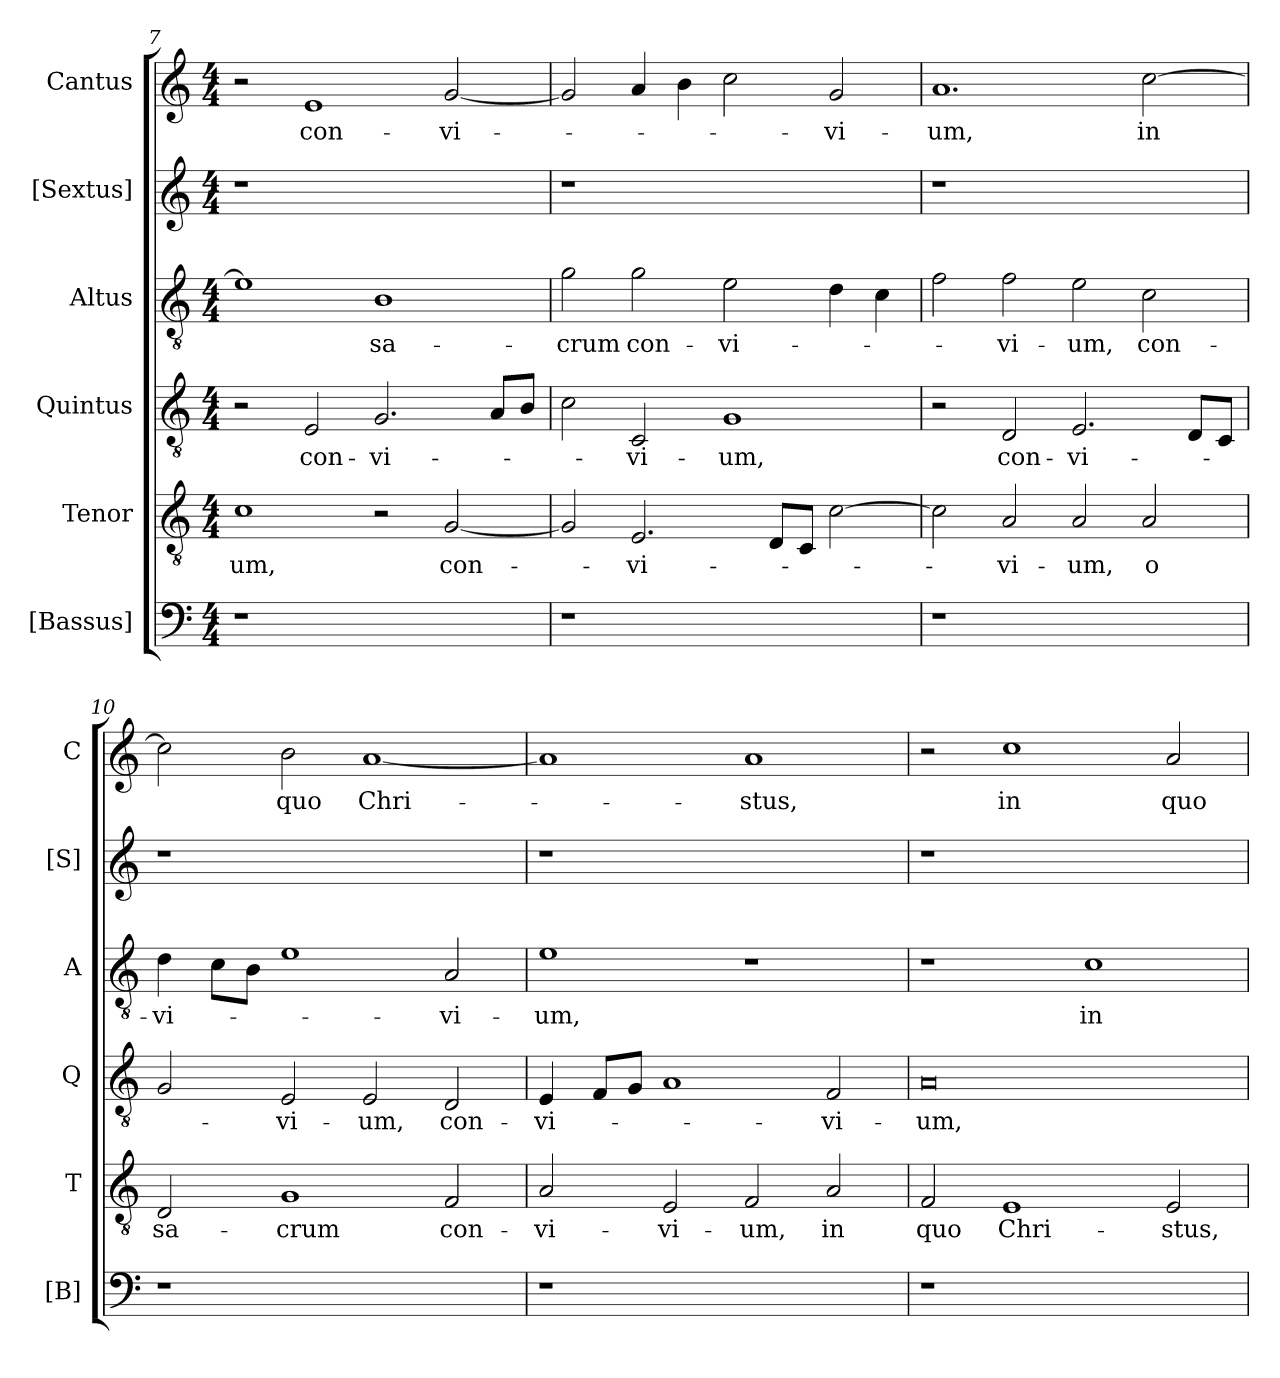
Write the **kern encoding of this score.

**kern	**kern	**text	**kern	**text	**kern	**text	**kern	**kern	**text
*part6	*part5	*part5	*part4	*part4	*part3	*part3	*part2	*part1	*part1
*staff6	*staff5	*staff5	*staff4	*staff4	*staff3	*staff3	*staff2	*staff1	*staff1
*I"[Bassus]	*I"Tenor	*	*I"Quintus	*	*I"Altus	*	*I"[Sextus]	*I"Cantus	*
*I'[B]	*I'T	*	*I'Q	*	*I'A	*	*I'[S]	*I'C	*
*clefF4	*clefGv2	*	*clefGv2	*	*clefGv2	*	*clefG2	*clefG2	*
*k[]	*k[]	*	*k[]	*	*k[]	*	*k[]	*k[]	*
*C:	*C:	*	*C:	*	*C:	*	*C:	*C:	*
*M4/4	*M4/4	*	*M4/4	*	*M4/4	*	*M4/4	*M4/4	*
=7	=7	=7	=7	=7	=7	=7	=7	=7	=7
1r	1c\	-um,	2r	.	1e\]	.	1r	2r	.
.	.	.	2E/	con-	.	.	.	1e/	con-
1ryy	2r	.	2.G/	-vi-	1B\	sa-	1ryy	.	.
.	[2G/	con-	.	.	.	.	.	[2g/	-vi-
.	.	.	8A/L	.	.	.	.	.	.
.	.	.	8B/J	.	.	.	.	.	.
=8	=8	=8	=8	=8	=8	=8	=8	=8	=8
1r	2G/]	.	2c\	.	2g\	-crum	1r	2g/]	.
.	2.E/	-vi-	2C/	-vi-	2g\	con-	.	4a/	.
.	.	.	.	.	.	.	.	4b\	.
1ryy	.	.	1G/	-um,	2e\	-vi-	1ryy	2cc\	.
.	8D/L	.	.	.	.	.	.	.	.
.	8C/J	.	.	.	.	.	.	.	.
.	[2c\	.	.	.	4d\	.	.	2g/	-vi-
.	.	.	.	.	4c\	.	.	.	.
=9	=9	=9	=9	=9	=9	=9	=9	=9	=9
1r	2c\]	.	2r	.	2f\	.	1r	1.a/	-um,
.	2A/	-vi-	2D/	con-	2f\	-vi-	.	.	.
1ryy	2A/	-um,	2.E/	-vi-	2e\	-um,	1ryy	.	.
.	2A/	o	.	.	2c\	con-	.	[2cc\	in
.	.	.	8D/L	.	.	.	.	.	.
.	.	.	8C/J	.	.	.	.	.	.
=10	=10	=10	=10	=10	=10	=10	=10	=10	=10
1r	2D/	sa-	2G/	.	4d\	-vi-	1r	2cc\]	.
.	.	.	.	.	8c\L	.	.	.	.
.	.	.	.	.	8B\J	.	.	.	.
.	1G/	-crum	2E/	-vi-	1e\	.	.	2b\	quo
1ryy	.	.	2E/	-um,	.	.	1ryy	[1a/	Chri-
.	2F/	con-	2D/	con-	2A/	-vi-	.	.	.
=11	=11	=11	=11	=11	=11	=11	=11	=11	=11
1r	2A/	-vi-	4E/	-vi-	1e\	-um,	1r	1a/]	.
.	.	.	8F/L	.	.	.	.	.	.
.	.	.	8G/J	.	.	.	.	.	.
.	2E/	-vi-	1A/	.	.	.	.	.	.
1ryy	2F/	-um,	.	.	1r	.	1ryy	1a/	-stus,
.	2A/	in	2F/	-vi-	.	.	.	.	.
=12	=12	=12	=12	=12	=12	=12	=12	=12	=12
1r	2F/	quo	0A/	-um,	1r	.	1r	2r	.
.	1E/	Chri-	.	.	.	.	.	1cc\	in
1ryy	.	.	.	.	1c\	in	1ryy	.	.
.	2E/	-stus,	.	.	.	.	.	2a/	quo
=	=	=	=	=	=	=	=	=	=
*-	*-	*-	*-	*-	*-	*-	*-	*-	*-
